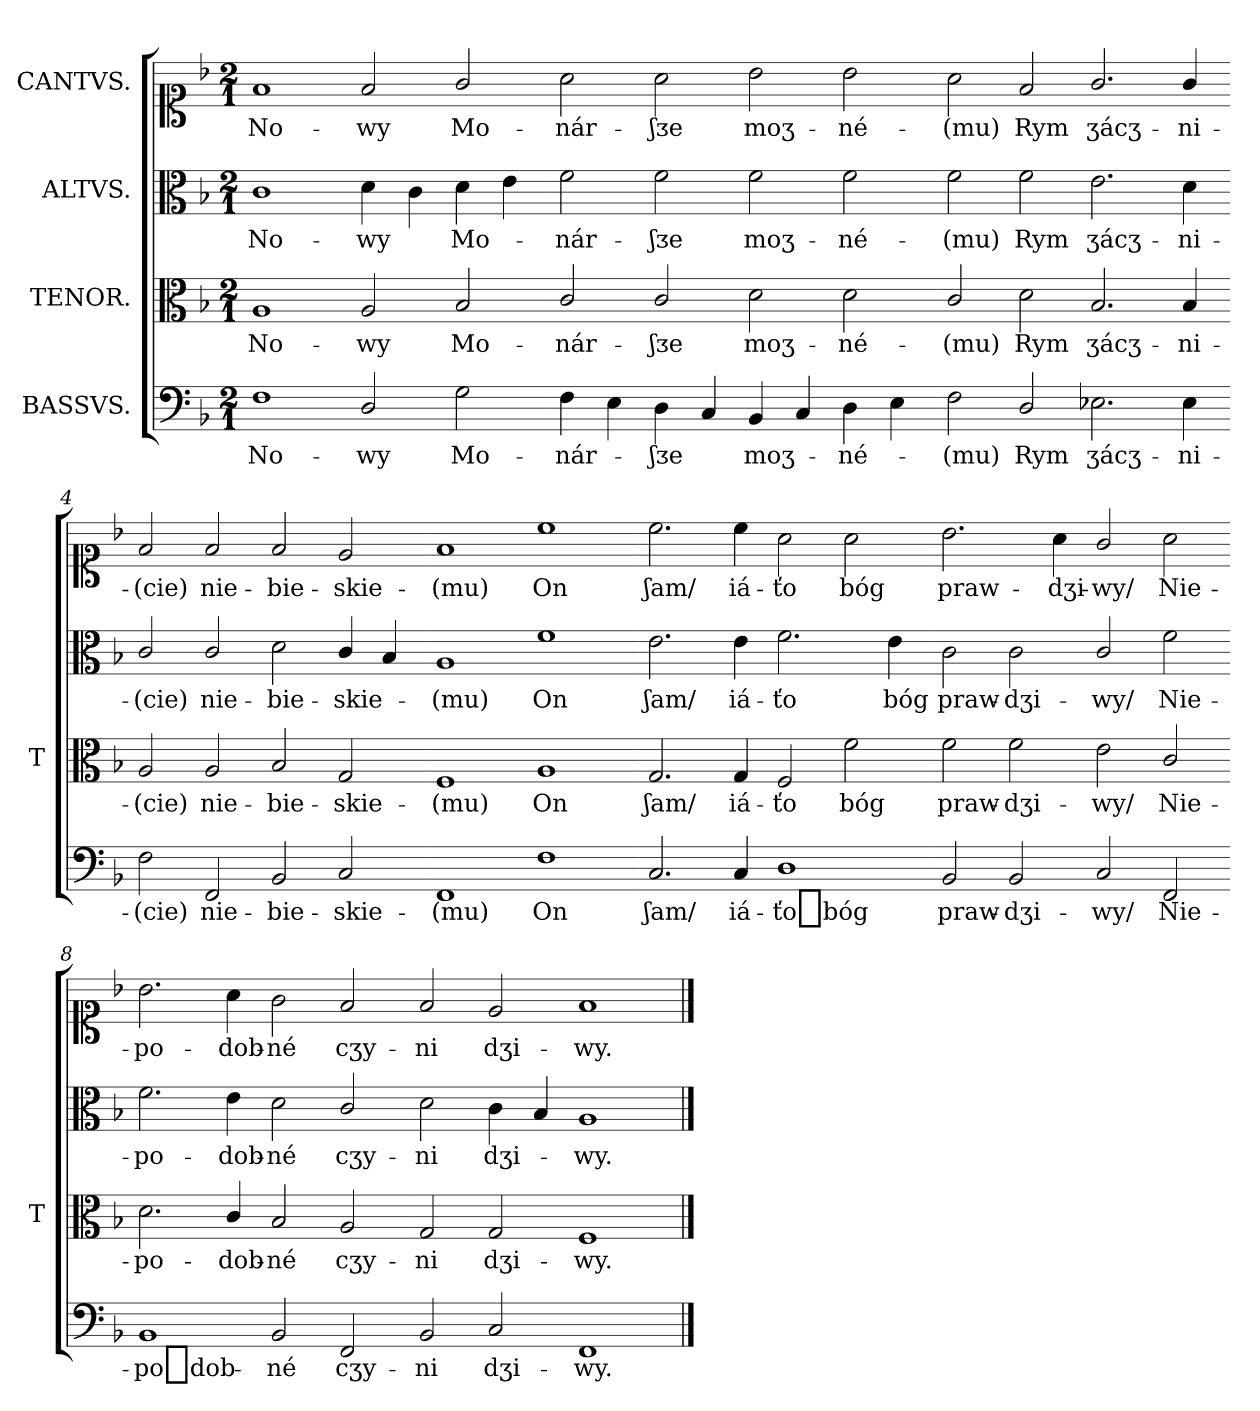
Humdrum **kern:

**kern	**text	**kern	**text	**kern	**text	**kern	**text
*part4	*part4	*part3	*part3	*part2	*part2	*part1	*part1
*staff4	*staff4	*staff3	*staff3	*staff2	*staff2	*staff1	*staff1
*I"BASSVS.	*	*I"TENOR.	*	*I"ALTVS.	*	*I"CANTVS.	*
*	*	*I'T	*	*	*	*	*
*clefF4	*	*clefC3	*	*clefC3	*	*clefC1	*
*k[b-]	*	*k[b-]	*	*k[b-]	*	*k[b-]	*
*F:	*	*F:	*	*F:	*	*F:	*
*M2/1	*	*M2/1	*	*M2/1	*	*M2/1	*
*MM300	*	*MM300	*	*MM300	*	*MM300	*
=1	=1	=1	=1	=1	=1	=1	=1
1F	No-	1A	No-	1c	No-	1f	No-
2D/	-wy	2A	-wy	4d	-wy	2f	-wy
.	.	.	.	4c	.	.	.
2G	Mo-	2B-	Mo-	4d	Mo-	2g/	Mo-
.	.	.	.	4e	.	.	.
=2-	=2-	=2-	=2-	=2-	=2-	=2-	=2-
4F	-nár-	2c/	-nár-	2f	-nár-	2a	-nár-
4E	.	.	.	.	.	.	.
4D	-ʃᴣe	2c/	-ʃᴣe	2f	-ʃᴣe	2a	-ʃᴣe
4C	.	.	.	.	.	.	.
4BB-	moӡ-	2d	moӡ-	2f	moӡ-	2b-	moӡ-
4C	.	.	.	.	.	.	.
4D	-né-	2d	-né-	2f	-né-	2b-	-né-
4E	.	.	.	.	.	.	.
=3-	=3-	=3-	=3-	=3-	=3-	=3-	=3-
2F	-(mu)	2c/	-(mu)	2f	-(mu)	2a	-(mu)
2D/	Rym	2d	Rym	2f	Rym	2f	Rym
2.E-X	ӡácӡ-	2.B-	ӡácӡ-	2.e	ӡácӡ-	2.g/	ӡácӡ-
4E-	-ni-	4B-	-ni-	4d	-ni-	4g/	-ni-
=4-	=4-	=4-	=4-	=4-	=4-	=4-	=4-
2F	-(cie)	2A	-(cie)	2c/	-(cie)	2f	-(cie)
2FF	nie-	2A	nie-	2c/	nie-	2f	nie-
2BB-/	-bie-	2B-	-bie-	2d	-bie-	2f	-bie-
2C	-skie-	2G	-skie-	4c/	-skie-	2e	-skie-
.	.	.	.	4B-	.	.	.
=5-	=5-	=5-	=5-	=5-	=5-	=5-	=5-
1FF	-(mu)	1F	-(mu)	1A	-(mu)	1f	-(mu)
1F	On	1A	On	1f	On	1cc	On
=6-	=6-	=6-	=6-	=6-	=6-	=6-	=6-
2.C	ʃam/	2.G	ʃam/	2.e	ʃam/	2.cc	ʃam/
4C	iá-	4G	iá-	4e	iá-	4cc	iá-
1D	-ťo_bóg	2F	-ťo	2.f	-ťo	2a	-ťo
.	.	2f	bóg	.	.	2a	bóg
.	.	.	.	4e	bóg	.	.
=7-	=7-	=7-	=7-	=7-	=7-	=7-	=7-
2BB-	praw-	2f	praw-	2c	praw-	2.b-	praw-
2BB-	-dӡi-	2f	-dӡi-	2c	-dӡi-	.	.
.	.	.	.	.	.	4a	-dӡi-
2C	-wy/	2e	-wy/	2c/	-wy/	2g/	-wy/
2FF	Nie-	2c/	Nie-	2f	Nie-	2a	Nie-
=8-	=8-	=8-	=8-	=8-	=8-	=8-	=8-
1BB-	-po_dob-	2.d	-po-	2.f	-po-	2.b-	-po-
.	.	4c/	-dob-	4e	-dob-	4a	-dob-
2BB-	-né	2B-	-né	2d	-né	2g	-né
2FF	cӡy-	2A	cӡy-	2c/	cӡy-	2f	cӡy-
=9-	=9-	=9-	=9-	=9-	=9-	=9-	=9-
2BB-	-ni	2G	-ni	2d	-ni	2f	-ni
2C	dӡi-	2G	dӡi-	4c	dӡi-	2e	dӡi-
.	.	.	.	4B-	.	.	.
1FF/	-wy.	1F/	-wy.	1A/	-wy.	1f/	-wy.
==	==	==	==	==	==	==	==
*-	*-	*-	*-	*-	*-	*-	*-
